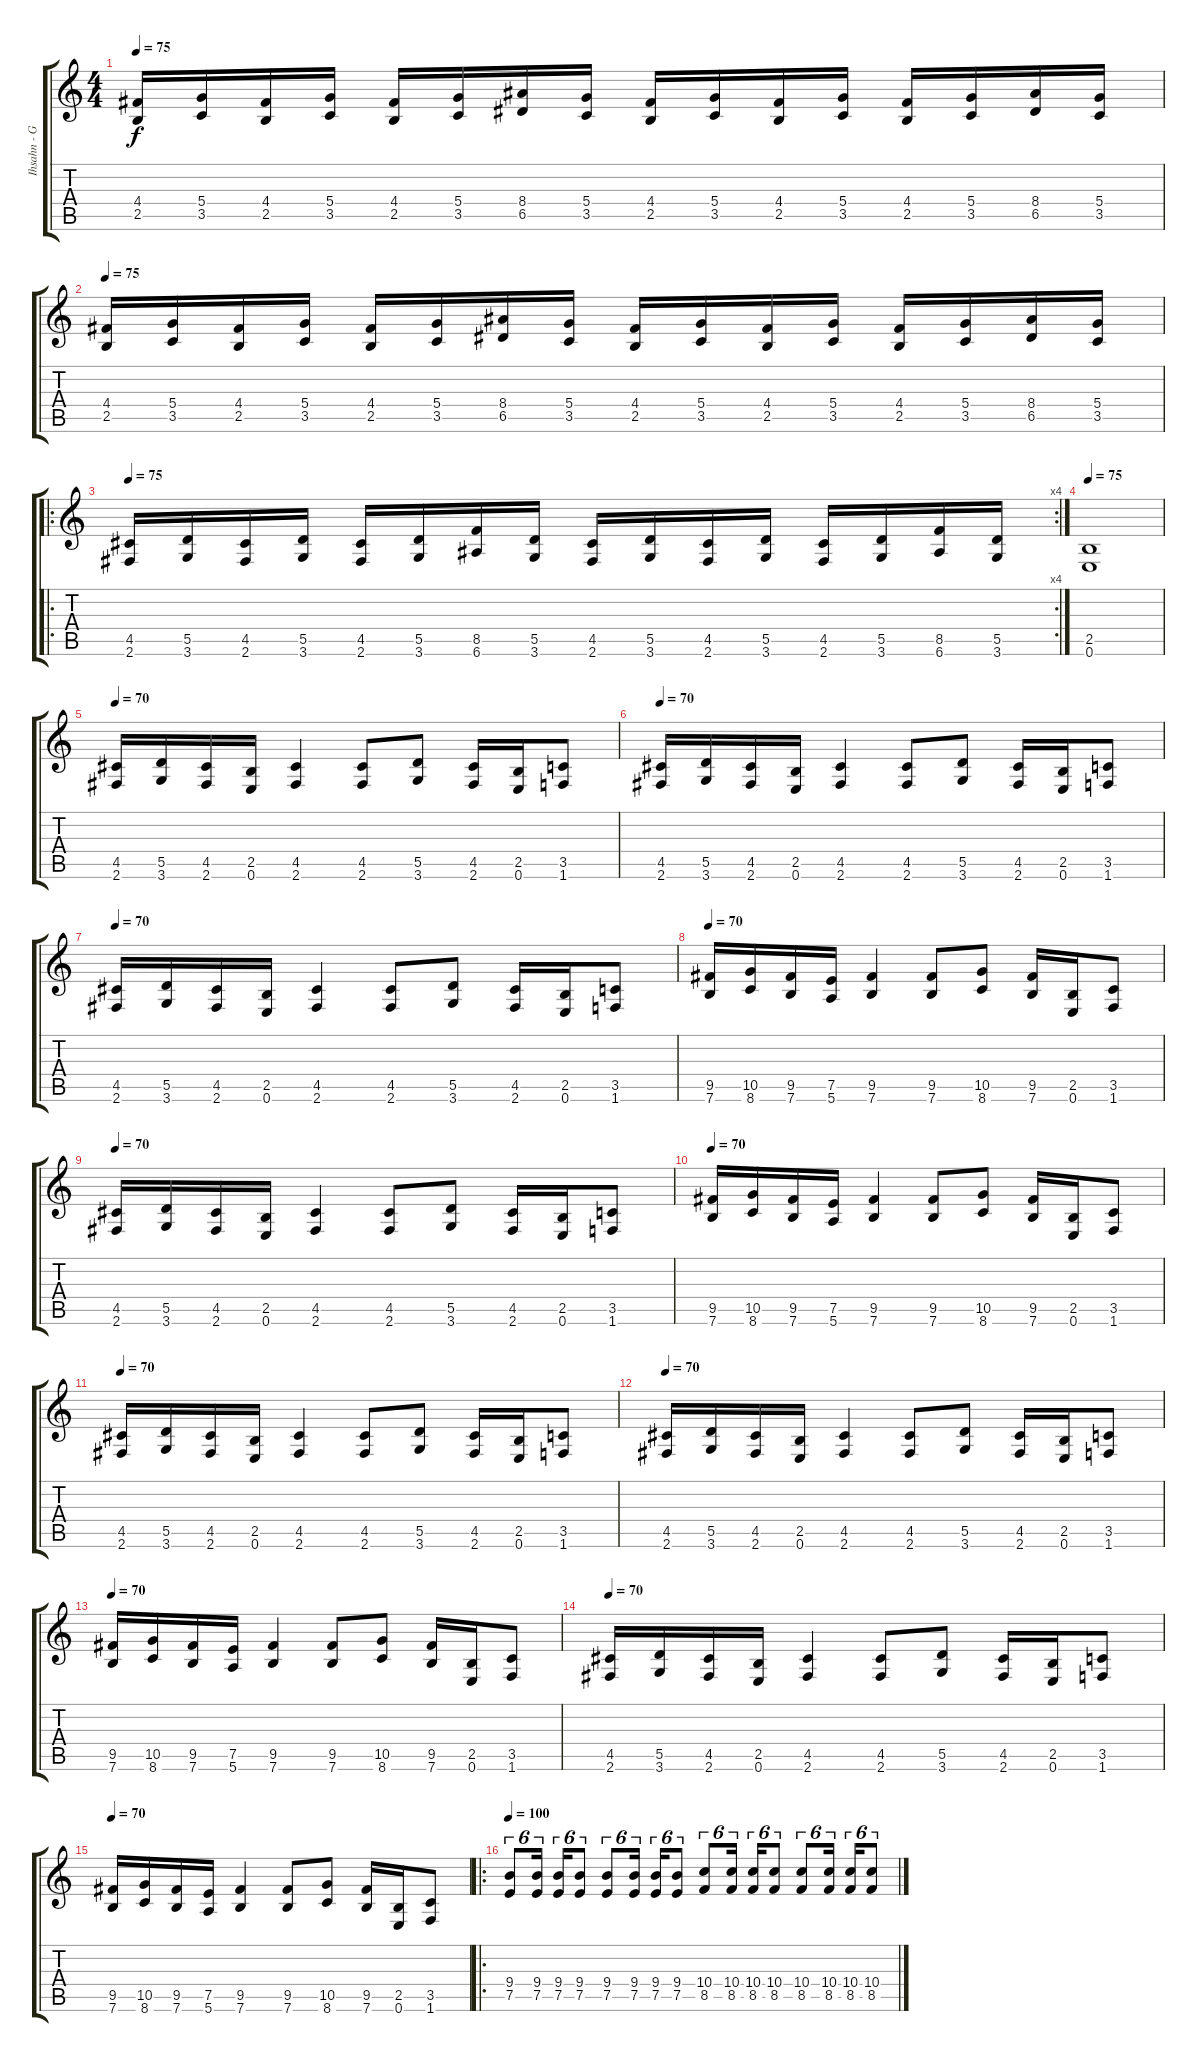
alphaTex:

\track ("Ihsahn - Guitar" "Ihsahn - G") {instrument distortionguitar}
\staff {score tabs}
\tuning (E4 B3 G3 D3 A2 E2) {hide}
\ts (4 4)
\tempo 75
\clef g2
\ks c
(4.4 2.5).16{dy f} (5.4 3.5).16 (4.4 2.5).16 (5.4 3.5).16 (4.4 2.5).16 (5.4 3.5).16 (8.4 6.5).16 (5.4 3.5).16 (4.4 2.5).16 (5.4 3.5).16 (4.4 2.5).16 (5.4 3.5).16 (4.4 2.5).16 (5.4 3.5).16 (8.4 6.5).16 (5.4 3.5).16 |
\tempo 75
(4.4 2.5).16 (5.4 3.5).16 (4.4 2.5).16 (5.4 3.5).16 (4.4 2.5).16 (5.4 3.5).16 (8.4 6.5).16 (5.4 3.5).16 (4.4 2.5).16 (5.4 3.5).16 (4.4 2.5).16 (5.4 3.5).16 (4.4 2.5).16 (5.4 3.5).16 (8.4 6.5).16 (5.4 3.5).16 |
\ro
\rc 4
\tempo 75
(4.5 2.6).16 (5.5 3.6).16 (4.5 2.6).16 (5.5 3.6).16 (4.5 2.6).16 (5.5 3.6).16 (8.5 6.6).16 (5.5 3.6).16 (4.5 2.6).16 (5.5 3.6).16 (4.5 2.6).16 (5.5 3.6).16 (4.5 2.6).16 (5.5 3.6).16 (8.5 6.6).16 (5.5 3.6).16 |
\tempo 75
(2.5 0.6).1 |
\tempo 70
(4.5 2.6).16 (5.5 3.6).16 (4.5 2.6).16 (2.5 0.6).16 (4.5 2.6).4 (4.5 2.6).8 (5.5 3.6).8 (4.5 2.6).16 (2.5 0.6).16 (3.5 1.6).8 |
\tempo 70
(4.5 2.6).16 (5.5 3.6).16 (4.5 2.6).16 (2.5 0.6).16 (4.5 2.6).4 (4.5 2.6).8 (5.5 3.6).8 (4.5 2.6).16 (2.5 0.6).16 (3.5 1.6).8 |
\tempo 70
(4.5 2.6).16 (5.5 3.6).16 (4.5 2.6).16 (2.5 0.6).16 (4.5 2.6).4 (4.5 2.6).8 (5.5 3.6).8 (4.5 2.6).16 (2.5 0.6).16 (3.5 1.6).8 |
\tempo 70
(9.5 7.6).16 (10.5 8.6).16 (9.5 7.6).16 (7.5 5.6).16 (9.5 7.6).4 (9.5 7.6).8 (10.5 8.6).8 (9.5 7.6).16 (2.5 0.6).16 (3.5 1.6).8 |
\tempo 70
(4.5 2.6).16 (5.5 3.6).16 (4.5 2.6).16 (2.5 0.6).16 (4.5 2.6).4 (4.5 2.6).8 (5.5 3.6).8 (4.5 2.6).16 (2.5 0.6).16 (3.5 1.6).8 |
\tempo 70
(9.5 7.6).16 (10.5 8.6).16 (9.5 7.6).16 (7.5 5.6).16 (9.5 7.6).4 (9.5 7.6).8 (10.5 8.6).8 (9.5 7.6).16 (2.5 0.6).16 (3.5 1.6).8 |
\tempo 70
(4.5 2.6).16 (5.5 3.6).16 (4.5 2.6).16 (2.5 0.6).16 (4.5 2.6).4 (4.5 2.6).8 (5.5 3.6).8 (4.5 2.6).16 (2.5 0.6).16 (3.5 1.6).8 |
\tempo 70
(4.5 2.6).16 (5.5 3.6).16 (4.5 2.6).16 (2.5 0.6).16 (4.5 2.6).4 (4.5 2.6).8 (5.5 3.6).8 (4.5 2.6).16 (2.5 0.6).16 (3.5 1.6).8 |
\tempo 70
(9.5 7.6).16 (10.5 8.6).16 (9.5 7.6).16 (7.5 5.6).16 (9.5 7.6).4 (9.5 7.6).8 (10.5 8.6).8 (9.5 7.6).16 (2.5 0.6).16 (3.5 1.6).8 |
\tempo 70
(4.5 2.6).16 (5.5 3.6).16 (4.5 2.6).16 (2.5 0.6).16 (4.5 2.6).4 (4.5 2.6).8 (5.5 3.6).8 (4.5 2.6).16 (2.5 0.6).16 (3.5 1.6).8 |
\tempo 70
(9.5 7.6).16 (10.5 8.6).16 (9.5 7.6).16 (7.5 5.6).16 (9.5 7.6).4 (9.5 7.6).8 (10.5 8.6).8 (9.5 7.6).16 (2.5 0.6).16 (3.5 1.6).8 |
\ro
\tempo 100
(9.4 7.5).8{tu (6 4)} (9.4 7.5).16{tu (6 4)} (9.4 7.5).16{tu (6 4)} (9.4 7.5).8{tu (6 4)} (9.4 7.5).8{tu (6 4)} (9.4 7.5).16{tu (6 4)} (9.4 7.5).16{tu (6 4)} (9.4 7.5).8{tu (6 4)} (10.4 8.5).8{tu (6 4)} (10.4 8.5).16{tu (6 4)} (10.4 8.5).16{tu (6 4)} (10.4 8.5).8{tu (6 4)} (10.4 8.5).8{tu (6 4)} (10.4 8.5).16{tu (6 4)} (10.4 8.5).16{tu (6 4)} (10.4 8.5).8{tu (6 4)}
